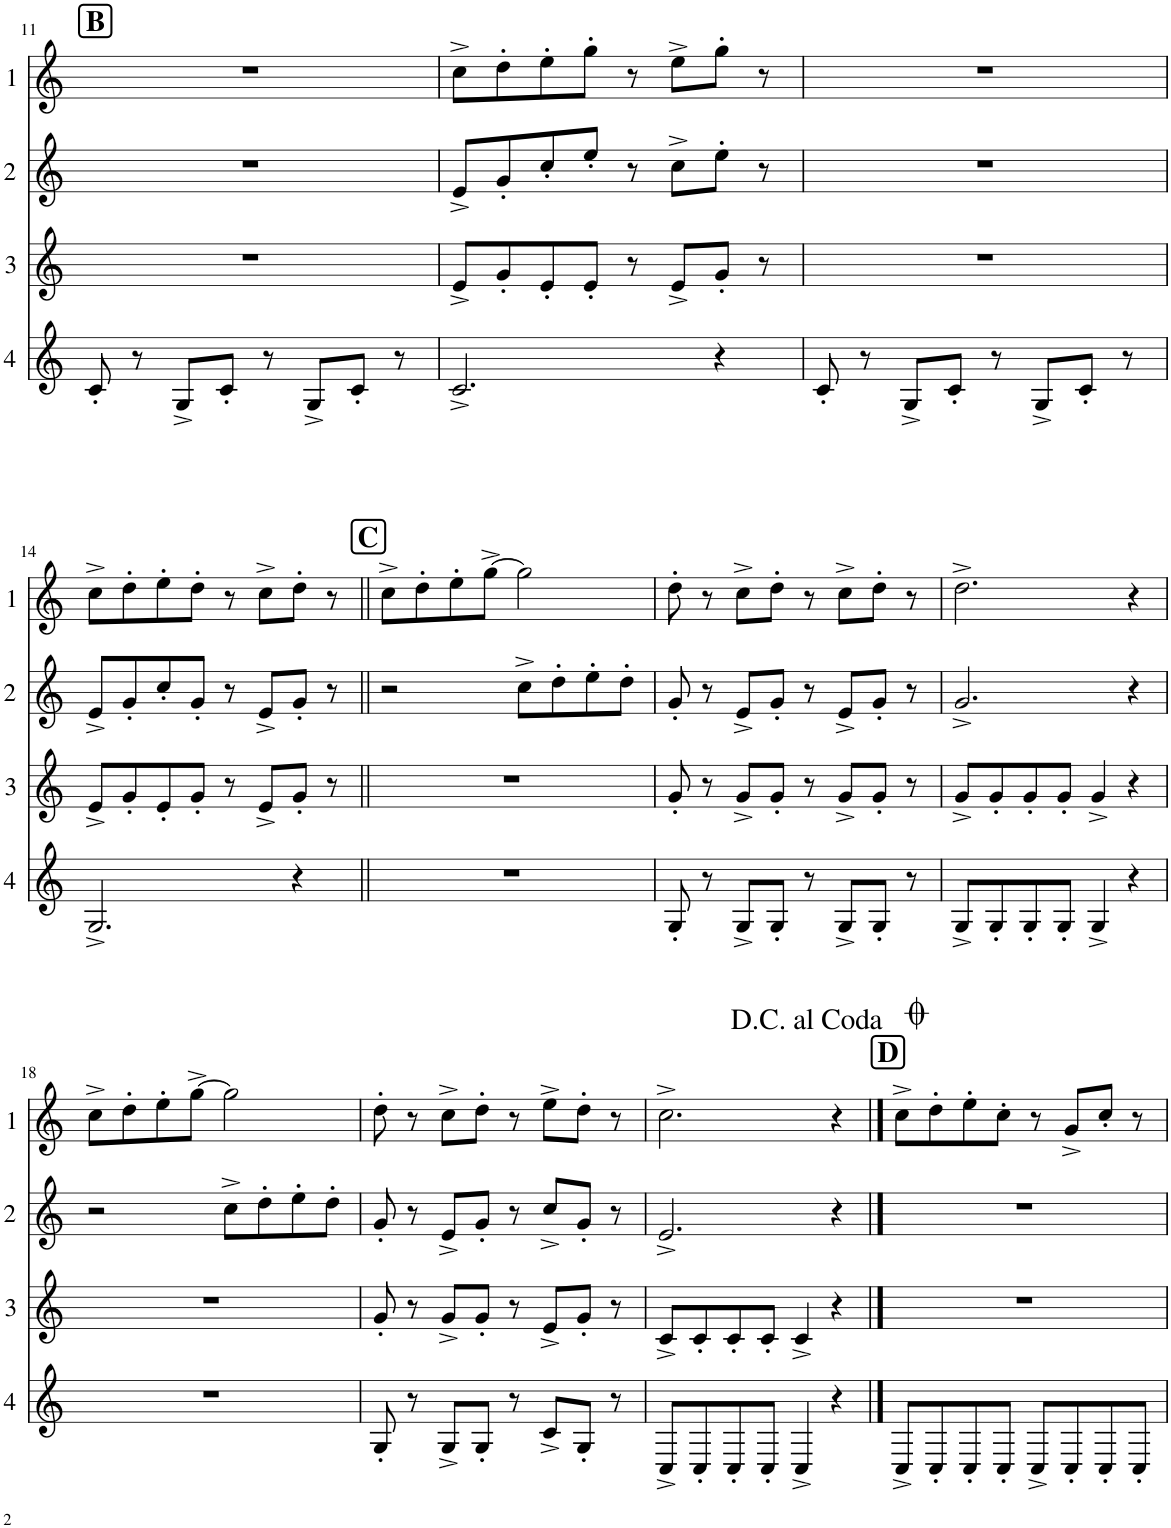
**kern	**kern	**kern	**kern
*part4	*part3	*part2	*part1
*staff4	*staff3	*staff2	*staff1
*I"Cor 4	*I"Cor 3	*I"Cor 2	*I"Cor 1
!!LO:PB:g=z
*clefG2	*clefG2	*clefG2	*clefG2
*Trd4c7	*Trd4c7	*Trd4c7	*Trd4c7
*k[]	*k[]	*k[]	*k[]
*M4/4	*M4/4	*M4/4	*M4/4
!!LO:REH:place=s1:a:B:cj:fs=14:t=B
=11	=11	=11	=11
8c'/	1r	1r	1r
8r	.	.	.
8G^/L	.	.	.
8c'/J	.	.	.
8r	.	.	.
8G^/L	.	.	.
8c'/J	.	.	.
8r	.	.	.
=12	=12	=12	=12
2.c^/	8e^/L	8e^/L	8cc^\L
.	8g'/	8g'/	8dd'\
.	8e'/	8cc'/	8ee'\
.	8e'/J	8ee'/J	8gg'\J
.	8r	8r	8r
.	8e^/L	8cc^\L	8ee^\L
4r	8g'/J	8ee'\J	8gg'\J
.	8r	8r	8r
=13	=13	=13	=13
8c'/	1r	1r	1r
8r	.	.	.
8G^/L	.	.	.
8c'/J	.	.	.
8r	.	.	.
8G^/L	.	.	.
8c'/J	.	.	.
8r	.	.	.
!!LO:LB:g=z
=14	=14	=14	=14
2.G^/	8e^/L	8e^/L	8cc^\L
.	8g'/	8g'/	8dd'\
.	8e'/	8cc'/	8ee'\
.	8g'/J	8g'/J	8dd'\J
.	8r	8r	8r
.	8e^/L	8e^/L	8cc^\L
4r	8g'/J	8g'/J	8dd'\J
.	8r	8r	8r
!!LO:REH:place=s1:a:B:cj:fs=14:t=C
=15||	=15||	=15||	=15||
1r	1r	2r	8cc^\L
.	.	.	8dd'\
.	.	.	8ee'\
.	.	.	[8gg^\J
.	.	8cc^\L	2gg\]
.	.	8dd'\	.
.	.	8ee'\	.
.	.	8dd'\J	.
=16	=16	=16	=16
8G'/	8g'/	8g'/	8dd'\
8r	8r	8r	8r
8G^/L	8g^/L	8e^/L	8cc^\L
8G'/J	8g'/J	8g'/J	8dd'\J
8r	8r	8r	8r
8G^/L	8g^/L	8e^/L	8cc^\L
8G'/J	8g'/J	8g'/J	8dd'\J
8r	8r	8r	8r
=17	=17	=17	=17
8G^/L	8g^/L	2.g^/	2.dd^\
8G'/	8g'/	.	.
8G'/	8g'/	.	.
8G'/J	8g'/J	.	.
4G^/	4g^/	.	.
4r	4r	4r	4r
!!LO:LB:g=z
=18	=18	=18	=18
1r	1r	2r	8cc^\L
.	.	.	8dd'\
.	.	.	8ee'\
.	.	.	[8gg^\J
.	.	8cc^\L	2gg\]
.	.	8dd'\	.
.	.	8ee'\	.
.	.	8dd'\J	.
=19	=19	=19	=19
8G'/	8g'/	8g'/	8dd'\
8r	8r	8r	8r
8G^/L	8g^/L	8e^/L	8cc^\L
8G'/J	8g'/J	8g'/J	8dd'\J
8r	8r	8r	8r
8c^/L	8e^/L	8cc^/L	8ee^\L
8G'/J	8g'/J	8g'/J	8dd'\J
8r	8r	8r	8r
=20	=20	=20	=20
8C^/L	8c^/L	2.e^/	2.cc^\
8C'/	8c'/	.	.
8C'/	8c'/	.	.
8C'/J	8c'/J	.	.
4C^/	4c^/	.	.
4r	4r	4r	4r
!!LO:REH:place=s1:a:B:cj:fs=14:t=D
==21	==21	==21	==21
8C^/L	1r	1r	8cc^\L
8C'/	.	.	8dd'\
8C'/	.	.	8ee'\
8C'/J	.	.	8cc'\J
8C^/L	.	.	8r
8C'/	.	.	8g^/L
8C'/	.	.	8cc'/J
8C'/J	.	.	8r
=	=	=	=
*-	*-	*-	*-
